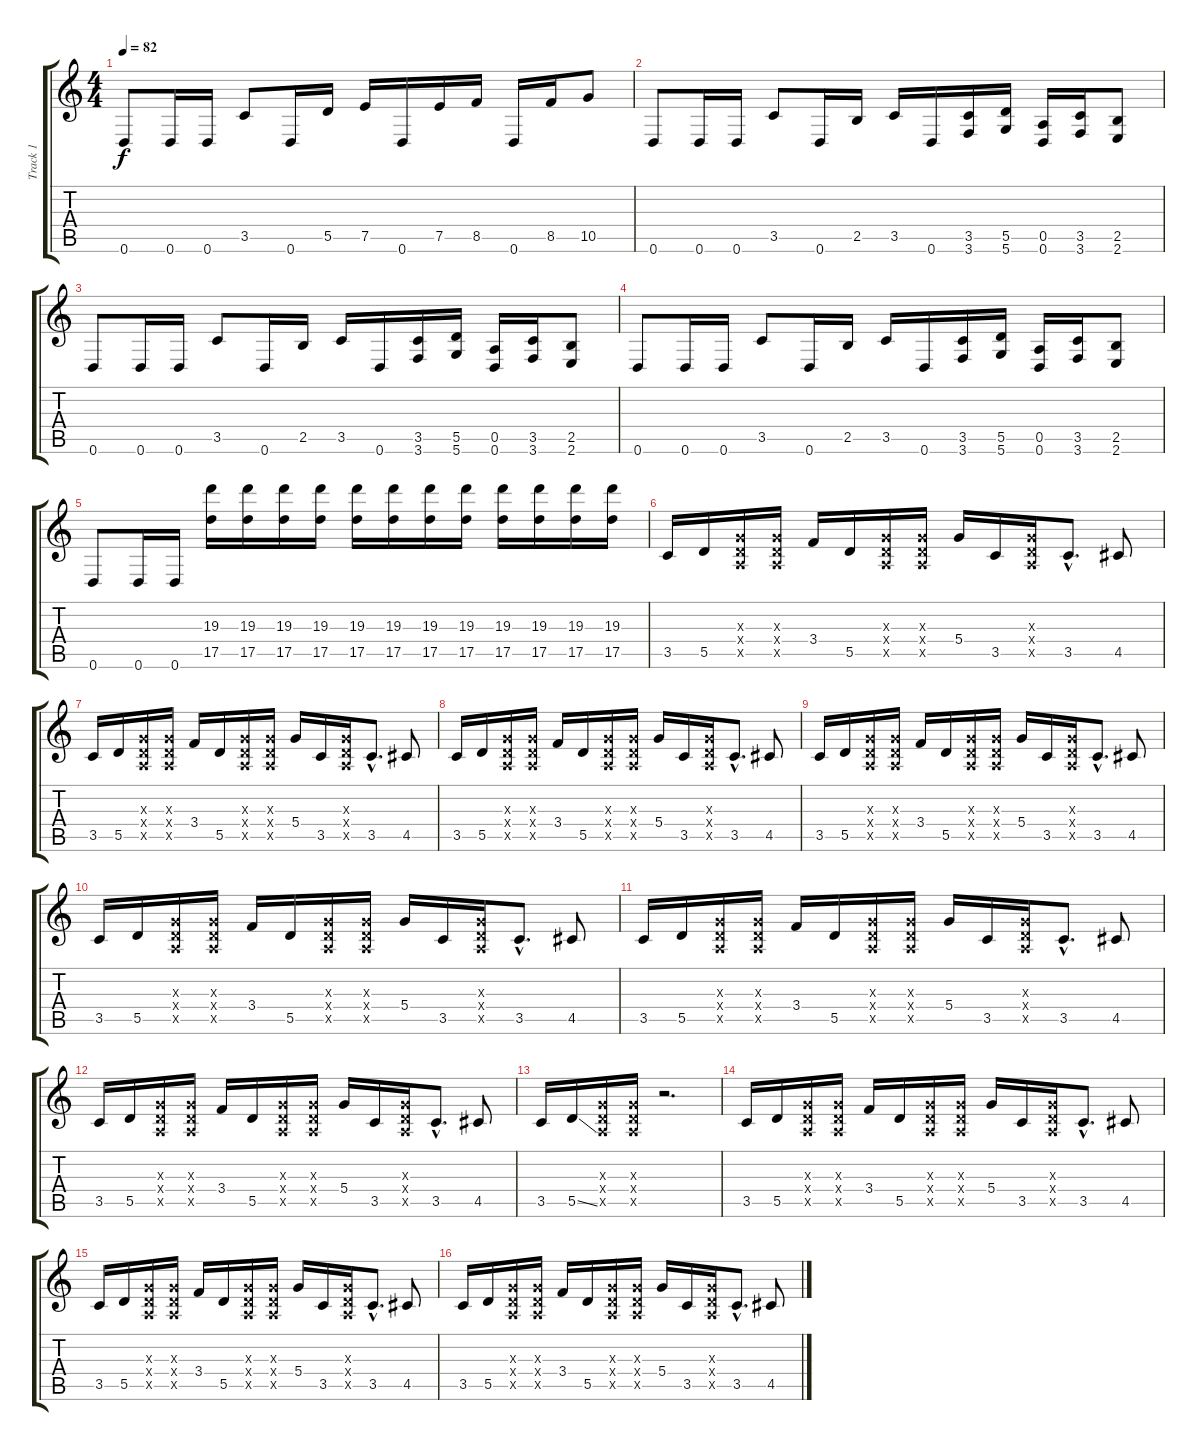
\track ("Track 1" "Track 1") {instrument overdrivenguitar}
\staff {score tabs}
\tuning (E4 B3 G3 D3 A2 D2) {hide}
\ts (4 4)
\tempo 82
\clef g2
\ks c
0.6.8{dy f} 0.6.16 0.6.16 3.5.8 0.6.16 5.5.16 7.5.16 0.6.16 7.5.16 8.5.16 0.6.16 8.5.16 10.5.8 |
0.6.8 0.6.16 0.6.16 3.5.8 0.6.16 2.5.16 3.5.16 0.6.16 (3.5 3.6).16 (5.5 5.6).16 (0.5 0.6).16 (3.5 3.6).16 (2.5 2.6).8 |
0.6.8 0.6.16 0.6.16 3.5.8 0.6.16 2.5.16 3.5.16 0.6.16 (3.5 3.6).16 (5.5 5.6).16 (0.5 0.6).16 (3.5 3.6).16 (2.5 2.6).8 |
0.6.8 0.6.16 0.6.16 3.5.8 0.6.16 2.5.16 3.5.16 0.6.16 (3.5 3.6).16 (5.5 5.6).16 (0.5 0.6).16 (3.5 3.6).16 (2.5 2.6).8 |
0.6.8 0.6.16 0.6.16 (19.3 17.5).16 (19.3 17.5).16 (19.3 17.5).16 (19.3 17.5).16 (19.3 17.5).16 (19.3 17.5).16 (19.3 17.5).16 (19.3 17.5).16 (19.3 17.5).16 (19.3 17.5).16 (19.3 17.5).16 (19.3 17.5).16 |
3.5.16 5.5.16 (0.3{x} 0.4{x} 0.5{x}).16 (0.3{x} 0.4{x} 0.5{x}).16 3.4.16 5.5.16 (0.3{x} 0.4{x} 0.5{x}).16 (0.3{x} 0.4{x} 0.5{x}).16 5.4.16 3.5.16 (0.3{x} 0.4{x} 0.5{x}).16 3.5{hac}.8{d} 4.5.8 |
3.5.16 5.5.16 (0.3{x} 0.4{x} 0.5{x}).16 (0.3{x} 0.4{x} 0.5{x}).16 3.4.16 5.5.16 (0.3{x} 0.4{x} 0.5{x}).16 (0.3{x} 0.4{x} 0.5{x}).16 5.4.16 3.5.16 (0.3{x} 0.4{x} 0.5{x}).16 3.5{hac}.8{d} 4.5.8 |
3.5.16 5.5.16 (0.3{x} 0.4{x} 0.5{x}).16 (0.3{x} 0.4{x} 0.5{x}).16 3.4.16 5.5.16 (0.3{x} 0.4{x} 0.5{x}).16 (0.3{x} 0.4{x} 0.5{x}).16 5.4.16 3.5.16 (0.3{x} 0.4{x} 0.5{x}).16 3.5{hac}.8{d} 4.5.8 |
3.5.16 5.5.16 (0.3{x} 0.4{x} 0.5{x}).16 (0.3{x} 0.4{x} 0.5{x}).16 3.4.16 5.5.16 (0.3{x} 0.4{x} 0.5{x}).16 (0.3{x} 0.4{x} 0.5{x}).16 5.4.16 3.5.16 (0.3{x} 0.4{x} 0.5{x}).16 3.5{hac}.8{d} 4.5.8 |
3.5.16 5.5.16 (0.3{x} 0.4{x} 0.5{x}).16 (0.3{x} 0.4{x} 0.5{x}).16 3.4.16 5.5.16 (0.3{x} 0.4{x} 0.5{x}).16 (0.3{x} 0.4{x} 0.5{x}).16 5.4.16 3.5.16 (0.3{x} 0.4{x} 0.5{x}).16 3.5{hac}.8{d} 4.5.8 |
3.5.16 5.5.16 (0.3{x} 0.4{x} 0.5{x}).16 (0.3{x} 0.4{x} 0.5{x}).16 3.4.16 5.5.16 (0.3{x} 0.4{x} 0.5{x}).16 (0.3{x} 0.4{x} 0.5{x}).16 5.4.16 3.5.16 (0.3{x} 0.4{x} 0.5{x}).16 3.5{hac}.8{d} 4.5.8 |
3.5.16 5.5.16 (0.3{x} 0.4{x} 0.5{x}).16 (0.3{x} 0.4{x} 0.5{x}).16 3.4.16 5.5.16 (0.3{x} 0.4{x} 0.5{x}).16 (0.3{x} 0.4{x} 0.5{x}).16 5.4.16 3.5.16 (0.3{x} 0.4{x} 0.5{x}).16 3.5{hac}.8{d} 4.5.8 |
3.5.16 5.5{ss}.16 (0.3{x} 0.4{x} 0.5{x}).16 (0.3{x} 0.4{x} 0.5{x}).16 r.2{d} |
3.5.16 5.5.16 (0.3{x} 0.4{x} 0.5{x}).16 (0.3{x} 0.4{x} 0.5{x}).16 3.4.16 5.5.16 (0.3{x} 0.4{x} 0.5{x}).16 (0.3{x} 0.4{x} 0.5{x}).16 5.4.16 3.5.16 (0.3{x} 0.4{x} 0.5{x}).16 3.5{hac}.8{d} 4.5.8 |
3.5.16 5.5.16 (0.3{x} 0.4{x} 0.5{x}).16 (0.3{x} 0.4{x} 0.5{x}).16 3.4.16 5.5.16 (0.3{x} 0.4{x} 0.5{x}).16 (0.3{x} 0.4{x} 0.5{x}).16 5.4.16 3.5.16 (0.3{x} 0.4{x} 0.5{x}).16 3.5{hac}.8{d} 4.5.8 |
3.5.16 5.5.16 (0.3{x} 0.4{x} 0.5{x}).16 (0.3{x} 0.4{x} 0.5{x}).16 3.4.16 5.5.16 (0.3{x} 0.4{x} 0.5{x}).16 (0.3{x} 0.4{x} 0.5{x}).16 5.4.16 3.5.16 (0.3{x} 0.4{x} 0.5{x}).16 3.5{hac}.8{d} 4.5.8
